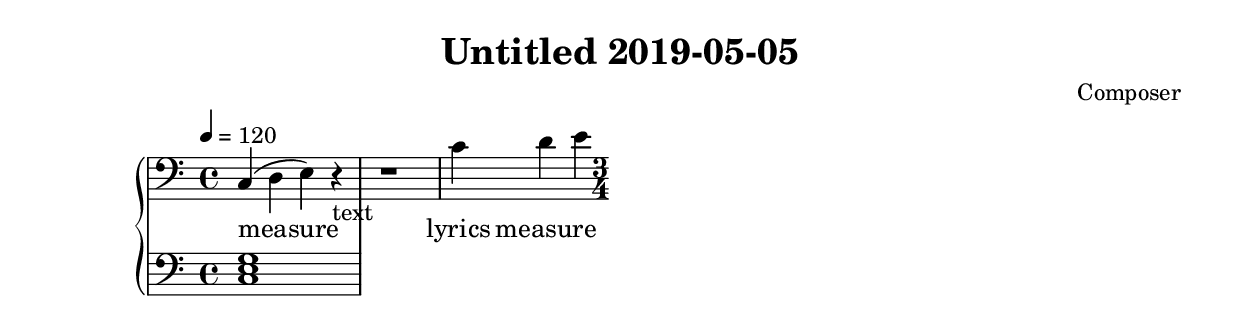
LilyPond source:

\version "2.18.2"
\language "english"
% 2019/05/05 w18/7 6:21pm
\header {
  title = "Untitled 2019-05-05"
  composer = "Composer"
}

\score {

  
  \relative c {
  
    \new PianoStaff <<
      \new Staff {
        \tempo 4= 120
        
        \clef bass
        %\key d \major


        c (d4 e )  r _"text"
        r1
        c'4 d e

        
        
        \time 3/4
        
      }
      \addlyrics {
        measure 
        lyrics measure
      }
      \new Staff {
        \clef bass
        <c, e g>1
      }
      
    >>
      
  }
  
    

  \layout {}
  \midi {}
}